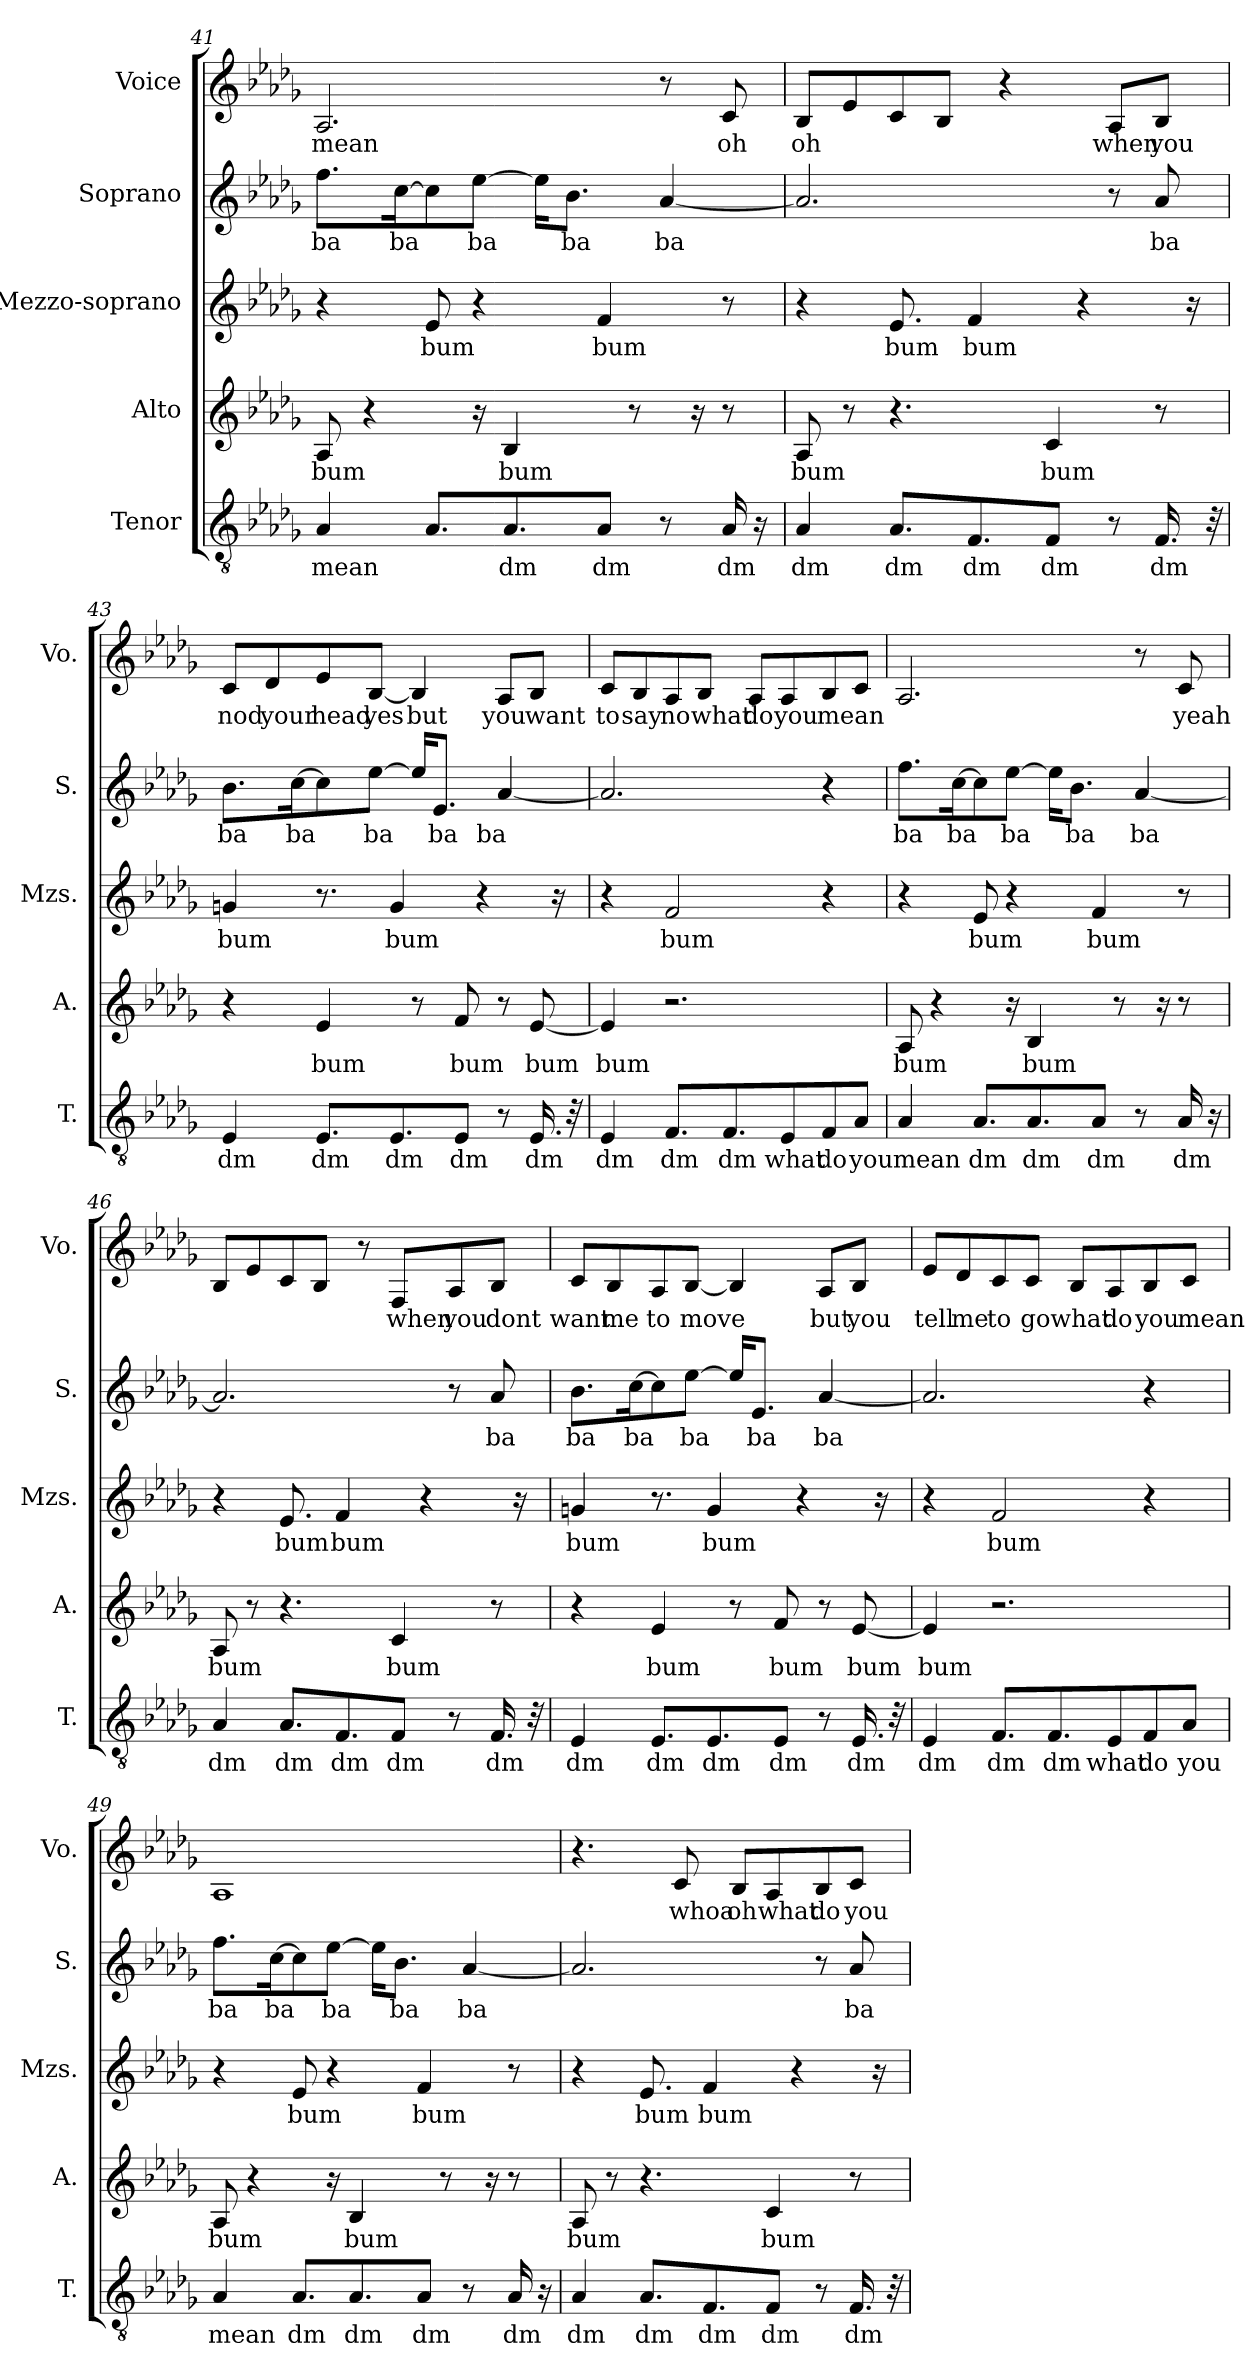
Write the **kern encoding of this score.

**kern	**text	**kern	**text	**kern	**text	**kern	**text	**kern	**text
*part5	*part5	*part4	*part4	*part3	*part3	*part2	*part2	*part1	*part1
*staff5	*staff5	*staff4	*staff4	*staff3	*staff3	*staff2	*staff2	*staff1	*staff1
*I"Tenor	*	*I"Alto	*	*I"Mezzo-soprano	*	*I"Soprano	*	*I"Voice	*
*I'T.	*	*I'A.	*	*I'Mzs.	*	*I'S.	*	*I'Vo.	*
*clefGv2	*	*clefG2	*	*clefG2	*	*clefG2	*	*clefG2	*
*k[b-e-a-d-g-]	*	*k[b-e-a-d-g-]	*	*k[b-e-a-d-g-]	*	*k[b-e-a-d-g-]	*	*k[b-e-a-d-g-]	*
=41	=41	=41	=41	=41	=41	=41	=41	=41	=41
4A-/	mean	8A-/	bum	4r	.	8.ff\L	ba	2.A-/	mean
.	.	4r	.	.	.	.	.	.	.
.	.	.	.	.	.	[16cc\K	ba	.	.
8.A-/L	.	.	.	8e-/	bum	8cc\]	.	.	.
.	.	16r	.	4r	.	[8ee-\J	ba	.	.
8.A-/	dm	4B-/	bum	.	.	.	.	.	.
.	.	.	.	.	.	16ee-\KL]	.	.	.
.	.	.	.	.	.	8.b-\J	ba	.	.
8A-/J	dm	.	.	4f/	bum	.	.	.	.
.	.	8r	.	.	.	.	.	.	.
8r	.	.	.	.	.	[4a-/	ba	8r	.
.	.	16r	.	.	.	.	.	.	.
16A-/	dm	8r	.	8r	.	.	.	8c/	oh
16r	.	.	.	.	.	.	.	.	.
!!LO:PB:g=z
=42	=42	=42	=42	=42	=42	=42	=42	=42	=42
4A-/	dm	8A-/	bum	4r	.	2.a-/]	.	8B-/L	oh
.	.	8r	.	.	.	.	.	8e-/	.
8.A-/L	dm	4.r	.	8.e-/	bum	.	.	8c/	.
.	.	.	.	.	.	.	.	8B-/J	.
8.F/	dm	.	.	4f/	bum	.	.	.	.
.	.	.	.	.	.	.	.	4r	.
8F/J	dm	4c/	bum	.	.	.	.	.	.
.	.	.	.	4r	.	.	.	.	.
8r	.	.	.	.	.	8r	.	8A-/L	when
16.F/	dm	8r	.	.	.	8a-/	ba	8B-/J	you
.	.	.	.	16r	.	.	.	.	.
32r	.	.	.	.	.	.	.	.	.
=43	=43	=43	=43	=43	=43	=43	=43	=43	=43
4E-/	dm	4r	.	4gn/	bum	8.b-\L	ba	8c/L	nod
.	.	.	.	.	.	.	.	8d-/	your
.	.	.	.	.	.	[16cc\K	ba	.	.
8.E-/L	dm	4e-/	bum	8.r	.	8cc\]	.	8e-/	head
.	.	.	.	.	.	[8ee-\J	ba	[8B-/J	yes
8.E-/	dm	.	.	4g/	bum	.	.	.	.
.	.	8r	.	.	.	16ee-/KL]	.	4B-/]	but
.	.	.	.	.	.	8.e-/J	ba	.	.
8E-/J	dm	8f/	bum	.	.	.	.	.	.
.	.	.	.	4r	.	.	.	.	.
8r	.	8r	.	.	.	[4a-/	ba	8A-/L	you
16.E-/	dm	[8e-/	bum	.	.	.	.	8B-/J	want
.	.	.	.	16r	.	.	.	.	.
32r	.	.	.	.	.	.	.	.	.
!!LO:LB:g=z
=44	=44	=44	=44	=44	=44	=44	=44	=44	=44
4E-/	dm	4e-/]	bum	4r	.	2.a-/]	.	8c/L	to
.	.	.	.	.	.	.	.	8B-/	say
8.F/L	dm	2.r	.	2f/	bum	.	.	8A-/	no
.	.	.	.	.	.	.	.	8B-/J	what
8.F/	dm	.	.	.	.	.	.	.	.
.	.	.	.	.	.	.	.	8A-/L	do
8E-/	what	.	.	.	.	.	.	8A-/	you
8F/	do	.	.	4r	.	4r	.	8B-/	mean
8A-/J	you	.	.	.	.	.	.	8c/J	.
=45	=45	=45	=45	=45	=45	=45	=45	=45	=45
4A-/	mean	8A-/	bum	4r	.	8.ff\L	ba	2.A-/	.
.	.	4r	.	.	.	.	.	.	.
.	.	.	.	.	.	[16cc\K	ba	.	.
8.A-/L	dm	.	.	8e-/	bum	8cc\]	.	.	.
.	.	16r	.	4r	.	[8ee-\J	ba	.	.
8.A-/	dm	4B-/	bum	.	.	.	.	.	.
.	.	.	.	.	.	16ee-\KL]	.	.	.
.	.	.	.	.	.	8.b-\J	ba	.	.
8A-/J	dm	.	.	4f/	bum	.	.	.	.
.	.	8r	.	.	.	.	.	.	.
8r	.	.	.	.	.	[4a-/	ba	8r	.
.	.	16r	.	.	.	.	.	.	.
16A-/	dm	8r	.	8r	.	.	.	8c/	yeah
16r	.	.	.	.	.	.	.	.	.
!!LO:PB:g=z
=46	=46	=46	=46	=46	=46	=46	=46	=46	=46
4A-/	dm	8A-/	bum	4r	.	2.a-/]	.	8B-/L	.
.	.	8r	.	.	.	.	.	8e-/	.
8.A-/L	dm	4.r	.	8.e-/	bum	.	.	8c/	.
.	.	.	.	.	.	.	.	8B-/J	.
8.F/	dm	.	.	4f/	bum	.	.	.	.
.	.	.	.	.	.	.	.	8r	.
8F/J	dm	4c/	bum	.	.	.	.	8F/L	when
.	.	.	.	4r	.	.	.	.	.
8r	.	.	.	.	.	8r	.	8A-/	you
16.F/	dm	8r	.	.	.	8a-/	ba	8B-/J	dont
.	.	.	.	16r	.	.	.	.	.
32r	.	.	.	.	.	.	.	.	.
=47	=47	=47	=47	=47	=47	=47	=47	=47	=47
4E-/	dm	4r	.	4gn/	bum	8.b-\L	ba	8c/L	want
.	.	.	.	.	.	.	.	8B-/	me
.	.	.	.	.	.	[16cc\K	ba	.	.
8.E-/L	dm	4e-/	bum	8.r	.	8cc\]	.	8A-/	to
.	.	.	.	.	.	[8ee-\J	ba	[8B-/J	move
8.E-/	dm	.	.	4g/	bum	.	.	.	.
.	.	8r	.	.	.	16ee-/KL]	.	4B-/]	.
.	.	.	.	.	.	8.e-/J	ba	.	.
8E-/J	dm	8f/	bum	.	.	.	.	.	.
.	.	.	.	4r	.	.	.	.	.
8r	.	8r	.	.	.	[4a-/	ba	8A-/L	but
16.E-/	dm	[8e-/	bum	.	.	.	.	8B-/J	you
.	.	.	.	16r	.	.	.	.	.
32r	.	.	.	.	.	.	.	.	.
!!LO:LB:g=z
=48	=48	=48	=48	=48	=48	=48	=48	=48	=48
4E-/	dm	4e-/]	bum	4r	.	2.a-/]	.	8e-/L	tell
.	.	.	.	.	.	.	.	8d-/	me
8.F/L	dm	2.r	.	2f/	bum	.	.	8c/	to
.	.	.	.	.	.	.	.	8c/J	go
8.F/	dm	.	.	.	.	.	.	.	.
.	.	.	.	.	.	.	.	8B-/L	what
8E-/	what	.	.	.	.	.	.	8A-/	do
8F/	do	.	.	4r	.	4r	.	8B-/	you
8A-/J	you	.	.	.	.	.	.	8c/J	mean
=49	=49	=49	=49	=49	=49	=49	=49	=49	=49
4A-/	mean	8A-/	bum	4r	.	8.ff\L	ba	1A-	.
.	.	4r	.	.	.	.	.	.	.
.	.	.	.	.	.	[16cc\K	ba	.	.
8.A-/L	dm	.	.	8e-/	bum	8cc\]	.	.	.
.	.	16r	.	4r	.	[8ee-\J	ba	.	.
8.A-/	dm	4B-/	bum	.	.	.	.	.	.
.	.	.	.	.	.	16ee-\KL]	.	.	.
.	.	.	.	.	.	8.b-\J	ba	.	.
8A-/J	dm	.	.	4f/	bum	.	.	.	.
.	.	8r	.	.	.	.	.	.	.
8r	.	.	.	.	.	[4a-/	ba	.	.
.	.	16r	.	.	.	.	.	.	.
16A-/	dm	8r	.	8r	.	.	.	.	.
16r	.	.	.	.	.	.	.	.	.
!!LO:PB:g=z
=50	=50	=50	=50	=50	=50	=50	=50	=50	=50
4A-/	dm	8A-/	bum	4r	.	2.a-/]	.	4.r	.
.	.	8r	.	.	.	.	.	.	.
8.A-/L	dm	4.r	.	8.e-/	bum	.	.	.	.
.	.	.	.	.	.	.	.	8c/	whoa
8.F/	dm	.	.	4f/	bum	.	.	.	.
.	.	.	.	.	.	.	.	8B-/L	oh
8F/J	dm	4c/	bum	.	.	.	.	8A-/	what
.	.	.	.	4r	.	.	.	.	.
8r	.	.	.	.	.	8r	.	8B-/	do
16.F/	dm	8r	.	.	.	8a-/	ba	8c/J	you
.	.	.	.	16r	.	.	.	.	.
32r	.	.	.	.	.	.	.	.	.
=	=	=	=	=	=	=	=	=	=
*-	*-	*-	*-	*-	*-	*-	*-	*-	*-
